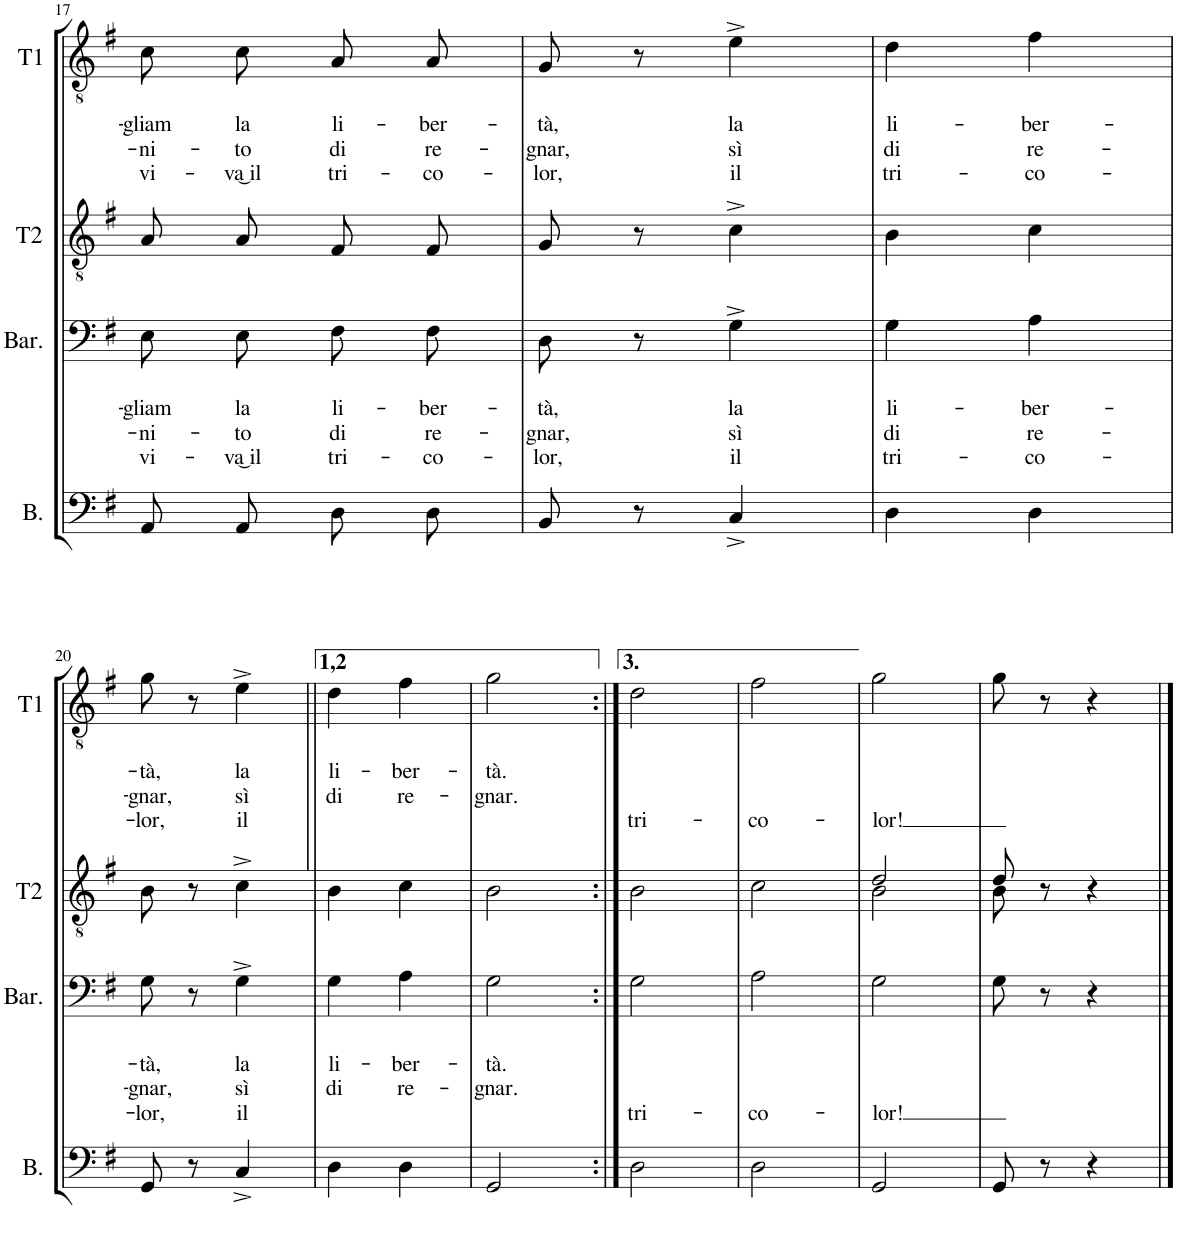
**kern	**kern	**text	**text	**text	**text	**kern	**kern	**text	**text	**text	**text
*part4	*part3	*part3	*part3	*part3	*part3	*part2	*part1	*part1	*part1	*part1	*part1
*staff4	*staff3	*staff3	*staff3	*staff3	*staff3	*staff2	*staff1	*staff1	*staff1	*staff1	*staff1
*I"Basso	*I"Baritono	*	*	*	*	*I"Tenore II	*I"Tenore I	*	*	*	*
*I'B.	*I'Bar.	*	*	*	*	*I'T2	*I'T1	*	*	*	*
!!LO:PB:g=z
*clefF4	*clefF4	*	*	*	*	*clefGv2	*clefGv2	*	*	*	*
*k[f#]	*k[f#]	*	*	*	*	*k[f#]	*k[f#]	*	*	*	*
*M2/4	*M2/4	*	*	*	*	*M2/4	*M2/4	*	*	*	*
=17	=17	=17	=17	=17	=17	=17	=17	=17	=17	=17	=17
!	!	!	!LO:LY:b	!LO:LY:b	!LO:LY:b	!	!	!	!LO:LY:b	!LO:LY:b	!LO:LY:b
8AA/L	8E\L	.	-gliam	-ni-	vi-	8A/L	8c\L	.	-gliam	-ni-	vi-
!	!	!	!LO:LY:b	!LO:LY:b	!LO:LY:b	!	!	!	!LO:LY:b	!LO:LY:b	!LO:LY:b
8AA/J	8E\J	.	la	-to	-va͜ il	8A/J	8c\J	.	la	-to	-va͜ il
!	!	!	!LO:LY:b	!LO:LY:b	!LO:LY:b	!	!	!	!LO:LY:b	!LO:LY:b	!LO:LY:b
8D\L	8F#\L	.	li-	di	tri-	8F#/L	8A/L	.	li-	di	tri-
!	!	!	!LO:LY:b	!LO:LY:b	!LO:LY:b	!	!	!	!LO:LY:b	!LO:LY:b	!LO:LY:b
8D\J	8F#\J	.	-ber-	re-	-co-	8F#/J	8A/J	.	-ber-	re-	-co-
=18	=18	=18	=18	=18	=18	=18	=18	=18	=18	=18	=18
!	!	!	!LO:LY:b	!LO:LY:b	!LO:LY:b	!	!	!	!LO:LY:b	!LO:LY:b	!LO:LY:b
8BB/	8D\	.	-tà,	-gnar,	-lor,	8G/	8G/	.	-tà,	-gnar,	-lor,
8r	8r	.	.	.	.	8r	8r	.	.	.	.
!	!	!	!LO:LY:b	!LO:LY:b	!LO:LY:b	!	!	!	!LO:LY:b	!LO:LY:b	!LO:LY:b
4C^/	4G^\	.	la	sì	il	4c^\	4e^\	.	la	sì	il
=19	=19	=19	=19	=19	=19	=19	=19	=19	=19	=19	=19
!	!	!	!LO:LY:b	!LO:LY:b	!LO:LY:b	!	!	!	!LO:LY:b	!LO:LY:b	!LO:LY:b
4D\	4G\	.	li-	di	tri-	4B\	4d\	.	li-	di	tri-
!	!	!	!LO:LY:b	!LO:LY:b	!LO:LY:b	!	!	!	!LO:LY:b	!LO:LY:b	!LO:LY:b
4D\	4A\	.	-ber-	re-	-co-	4c\	4f#\	.	-ber-	re-	-co-
!!LO:LB:g=z
=20	=20	=20	=20	=20	=20	=20	=20	=20	=20	=20	=20
!	!	!	!LO:LY:b	!LO:LY:b	!LO:LY:b	!	!	!	!LO:LY:b	!LO:LY:b	!LO:LY:b
8GG/	8G\	.	-tà,	-gnar,	-lor,	8B\	8g\	.	-tà,	-gnar,	-lor,
8r	8r	.	.	.	.	8r	8r	.	.	.	.
!	!	!	!LO:LY:b	!LO:LY:b	!LO:LY:b	!	!	!	!LO:LY:b	!LO:LY:b	!LO:LY:b
4C^/	4G^\	.	la	sì	il	4c^\	4e^\	.	la	sì	il
=21||	=21||	=21||	=21||	=21||	=21||	=21||	=21||	=21||	=21||	=21||	=21||
!	!	!	!LO:LY:b	!LO:LY:b	!	!	!	!	!LO:LY:b	!LO:LY:b	!
4D\	4G\	.	li-	di	.	4B\	4d\	.	li-	di	.
!	!	!	!LO:LY:b	!LO:LY:b	!	!	!	!	!LO:LY:b	!LO:LY:b	!
4D\	4A\	.	-ber-	re-	.	4c\	4f#\	.	-ber-	re-	.
=22	=22	=22	=22	=22	=22	=22	=22	=22	=22	=22	=22
!	!	!	!LO:LY:b	!LO:LY:b	!	!	!	!	!LO:LY:b	!LO:LY:b	!
2GG/	2G\	.	-tà.	-gnar.	.	2B\	2g\	.	-tà.	-gnar.	.
=23:|!	=23:|!	=23:|!	=23:|!	=23:|!	=23:|!	=23:|!	=23:|!	=23:|!	=23:|!	=23:|!	=23:|!
!	!	!	!	!	!LO:LY:b	!	!	!	!	!	!LO:LY:b
2D\	2G\	.	.	.	tri-	2B\	2d\	.	.	.	tri-
=24	=24	=24	=24	=24	=24	=24	=24	=24	=24	=24	=24
!	!	!	!	!	!LO:LY:b	!	!	!	!	!	!LO:LY:b
2D\	2A\	.	.	.	-co-	2c\	2f#\	.	.	.	-co-
=25	=25	=25	=25	=25	=25	=25	=25	=25	=25	=25	=25
!	!	!	!	!	!LO:LY:b	!	!	!	!	!	!LO:LY:b
*	*	*	*	*	*	*^	*	*	*	*	*
2GG/	2G\	.	.	.	-lor!	2d/	2B\	2g\	.	.	.	-lor!
=26	=26	=26	=26	=26	=26	=26	=26	=26	=26	=26	=26	=26
8GG/	8G\	.	.	.	.	8d/	8B\	8g\	.	.	.	.
8r	8r	.	.	.	.	8r	4.ryy	8r	.	.	.	.
4r	4r	.	.	.	.	4r	.	4r	.	.	.	.
*	*	*	*	*	*	*v	*v	*	*	*	*	*
==	==	==	==	==	==	==	==	==	==	==	==
*-	*-	*-	*-	*-	*-	*-	*-	*-	*-	*-	*-
